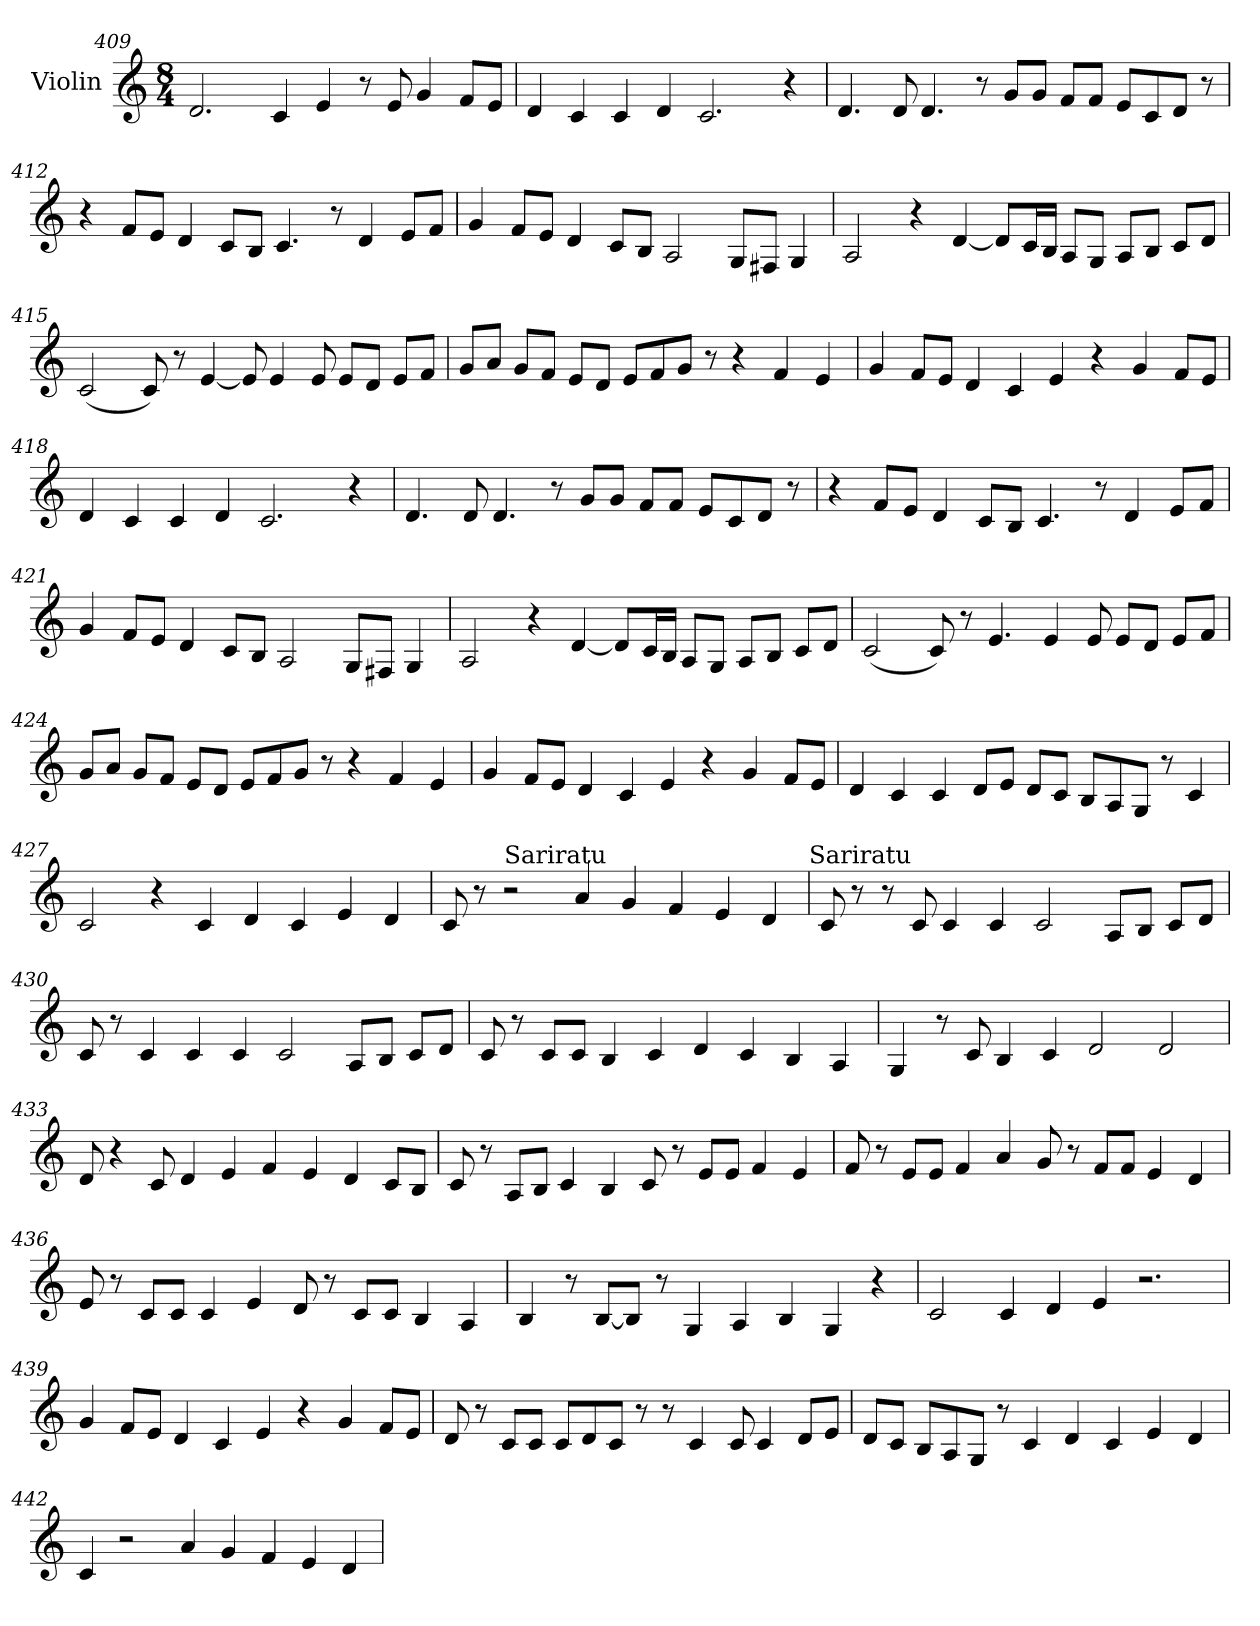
**kern
*part1
*staff1
*I"Violin
*clefG2
*k[]
*M8/4
=409
2.d/
4c/
4e/
8r
8e/
4g/
8f/L
8e/J
!!LO:LB:g=z
=410
4d/
4c/
4c/
4d/
2.c/
4r
=411
4.d/
8d/
4.d/
8r
8g/L
8g/J
8f/L
8f/J
8e/L
8c/
8d/J
8r
=412
4r
8f/L
8e/J
4d/
8c/L
8B/J
4.c/
8r
4d/
8e/L
8f/J
!!LO:LB:g=z
=413
4g/
8f/L
8e/J
4d/
8c/L
8B/J
2A/
8G/L
8F#X/J
4G/
=414
2A/
4r
[4d/
8d/L]
16c/L
16B/JJ
8A/L
8G/J
8A/L
8B/J
8c/L
8d/J
!!LO:LB:g=z
=415
(<2c/
8c/)
8r
[4e/
8e/]
4e/
8e/
8e/L
8d/J
8e/L
8f/J
=416
8g/L
8a/J
8g/L
8f/J
8e/L
8d/J
8e/L
8f/
8g/J
8r
4r
4f/
4e/
!!LO:LB:g=z
=417
4g/
8f/L
8e/J
4d/
4c/
4e/
4r
4g/
8f/L
8e/J
=418
4d/
4c/
4c/
4d/
2.c/
4r
=419
4.d/
8d/
4.d/
8r
8g/L
8g/J
8f/L
8f/J
8e/L
8c/
8d/J
8r
!!LO:LB:g=z
=420
4r
8f/L
8e/J
4d/
8c/L
8B/J
4.c/
8r
4d/
8e/L
8f/J
=421
4g/
8f/L
8e/J
4d/
8c/L
8B/J
2A/
8G/L
8F#X/J
4G/
!!LO:LB:g=z
=422
2A/
4r
[4d/
8d/L]
16c/L
16B/JJ
8A/L
8G/J
8A/L
8B/J
8c/L
8d/J
=423
(<2c/
8c/)
8r
4.e/
4e/
8e/
8e/L
8d/J
8e/L
8f/J
!!LO:PB:g=z
=424
8g/L
8a/J
8g/L
8f/J
8e/L
8d/J
8e/L
8f/
8g/J
8r
4r
4f/
4e/
=425
4g/
8f/L
8e/J
4d/
4c/
4e/
4r
4g/
8f/L
8e/J
!!LO:LB:g=z
=426
4d/
4c/
4c/
8d/L
8e/J
8d/L
8c/J
8B/L
8A/
8G/J
8r
4c/
=427
2c/
4r
4c/
4d/
4c/
4e/
4d/
=428
8c/
8r
!LO:TX:a:t=Sariratu
2r
4a/
4g/
4f/
4e/
4d/
!LO:TX:a:t=Sariratu
!!LO:LB:g=z
=429
8c/
8r
8r
8c/
4c/
4c/
2c/
8A/L
8B/J
8c/L
8d/J
=430
8c/
8r
4c/
4c/
4c/
2c/
8A/L
8B/J
8c/L
8d/J
!!LO:LB:g=z
=431
8c/
8r
8c/L
8c/J
4B/
4c/
4d/
4c/
4B/
4A/
=432
4G/
8r
8c/
4B/
4c/
2d/
2d/
=433
8d/
4r
8c/
4d/
4e/
4f/
4e/
4d/
8c/L
8B/J
!!LO:LB:g=z
=434
8c/
8r
8A/L
8B/J
4c/
4B/
8c/
8r
8e/L
8e/J
4f/
4e/
=435
8f/
8r
8e/L
8e/J
4f/
4a/
8g/
8r
8f/L
8f/J
4e/
4d/
!!LO:LB:g=z
=436
8e/
8r
8c/L
8c/J
4c/
4e/
8d/
8r
8c/L
8c/J
4B/
4A/
=437
4B/
8r
[8B/L
8B/J]
8r
4G/
4A/
4B/
4G/
4r
=438
2c/
4c/
4d/
4e/
2.r
!!LO:LB:g=z
=439
4g/
8f/L
8e/J
4d/
4c/
4e/
4r
4g/
8f/L
8e/J
=440
8d/
8r
8c/L
8c/J
8c/L
8d/
8c/J
8r
8r
4c/
8c/
4c/
8d/L
8e/J
!!LO:LB:g=z
=441
8d/L
8c/J
8B/L
8A/
8G/J
8r
4c/
4d/
4c/
4e/
4d/
=442
4c/
2r
4a/
4g/
4f/
4e/
4d/
=
*-
